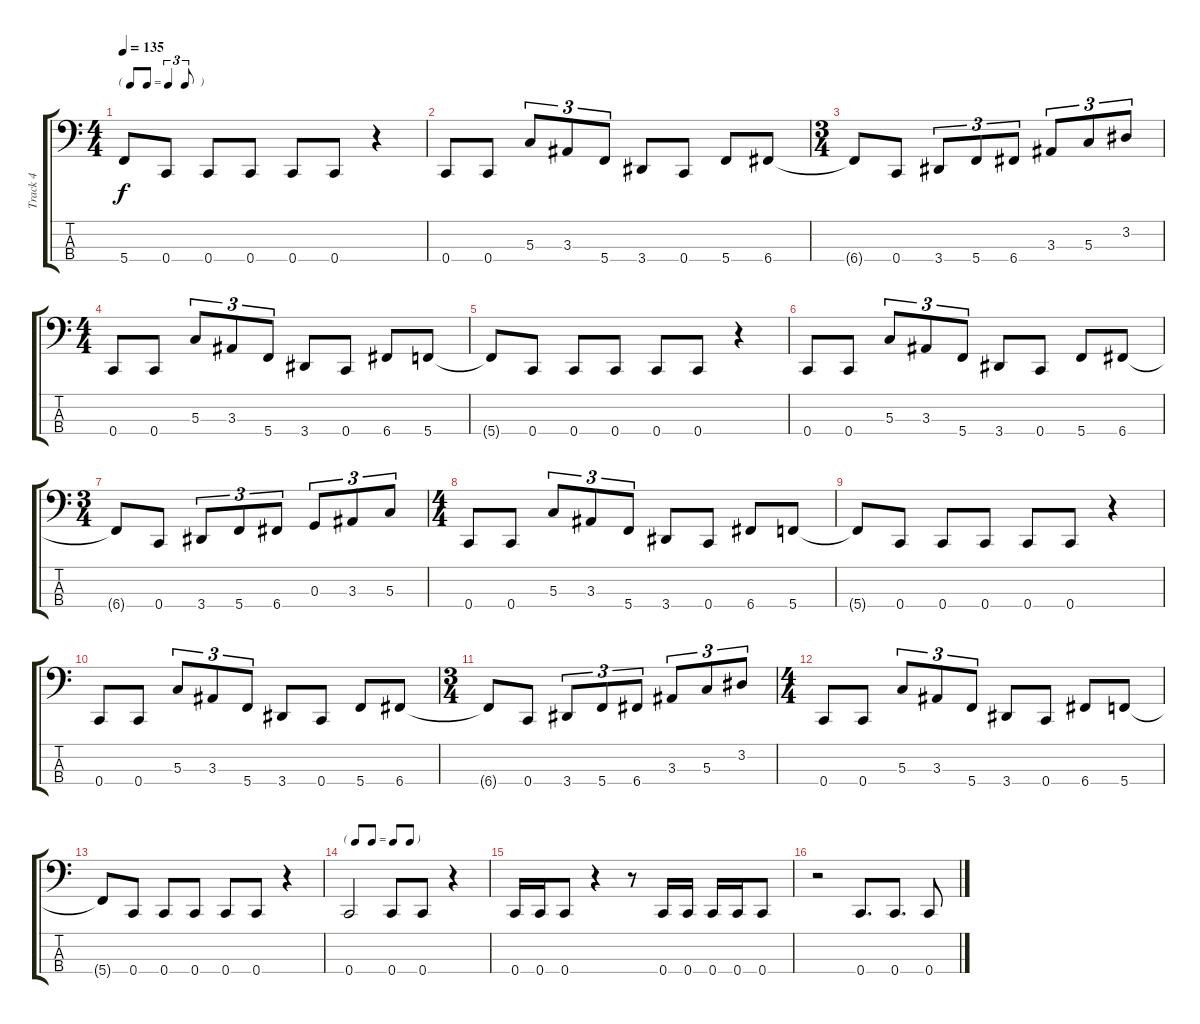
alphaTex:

\track ("Track 4" "Track 4") {instrument electricbasspick}
\staff {score tabs}
\tuning (F2 C2 G1 C1) {hide}
\ts (4 4)
\tf triplet8th
\tempo 135
\clef f4
\ks c
5.4{t}.8{dy f} 0.4.8 0.4.8 0.4.8 0.4.8 0.4.8 r.4 |
0.4.8 0.4.8 5.3.8{tu (3 2)} 3.3.8{tu (3 2)} 5.4.8{tu (3 2)} 3.4.8 0.4.8 5.4.8 6.4.8 |
\ts (3 4)
6.4{t}.8 0.4.8 3.4.8{tu (3 2)} 5.4.8{tu (3 2)} 6.4.8{tu (3 2)} 3.3.8{tu (3 2)} 5.3.8{tu (3 2)} 3.2.8{tu (3 2)} |
\ts (4 4)
0.4.8 0.4.8 5.3.8{tu (3 2)} 3.3.8{tu (3 2)} 5.4.8{tu (3 2)} 3.4.8 0.4.8 6.4.8 5.4.8 |
5.4{t}.8 0.4.8 0.4.8 0.4.8 0.4.8 0.4.8 r.4 |
0.4.8 0.4.8 5.3.8{tu (3 2)} 3.3.8{tu (3 2)} 5.4.8{tu (3 2)} 3.4.8 0.4.8 5.4.8 6.4.8 |
\ts (3 4)
6.4{t}.8 0.4.8 3.4.8{tu (3 2)} 5.4.8{tu (3 2)} 6.4.8{tu (3 2)} 0.3.8{tu (3 2)} 3.3.8{tu (3 2)} 5.3.8{tu (3 2)} |
\ts (4 4)
0.4.8 0.4.8 5.3.8{tu (3 2)} 3.3.8{tu (3 2)} 5.4.8{tu (3 2)} 3.4.8 0.4.8 6.4.8 5.4.8 |
5.4{t}.8 0.4.8 0.4.8 0.4.8 0.4.8 0.4.8 r.4 |
0.4.8 0.4.8 5.3.8{tu (3 2)} 3.3.8{tu (3 2)} 5.4.8{tu (3 2)} 3.4.8 0.4.8 5.4.8 6.4.8 |
\ts (3 4)
6.4{t}.8 0.4.8 3.4.8{tu (3 2)} 5.4.8{tu (3 2)} 6.4.8{tu (3 2)} 3.3.8{tu (3 2)} 5.3.8{tu (3 2)} 3.2.8{tu (3 2)} |
\ts (4 4)
0.4.8 0.4.8 5.3.8{tu (3 2)} 3.3.8{tu (3 2)} 5.4.8{tu (3 2)} 3.4.8 0.4.8 6.4.8 5.4.8 |
5.4{t}.8 0.4.8 0.4.8 0.4.8 0.4.8 0.4.8 r.4 |
\tf none
0.4.2 0.4.8 0.4.8 r.4 |
0.4.16 0.4.16 0.4.8 r.4 r.8 0.4.16 0.4.16 0.4.16 0.4.16 0.4.8 |
r.2 0.4.8{d} 0.4.8{d} 0.4.8
